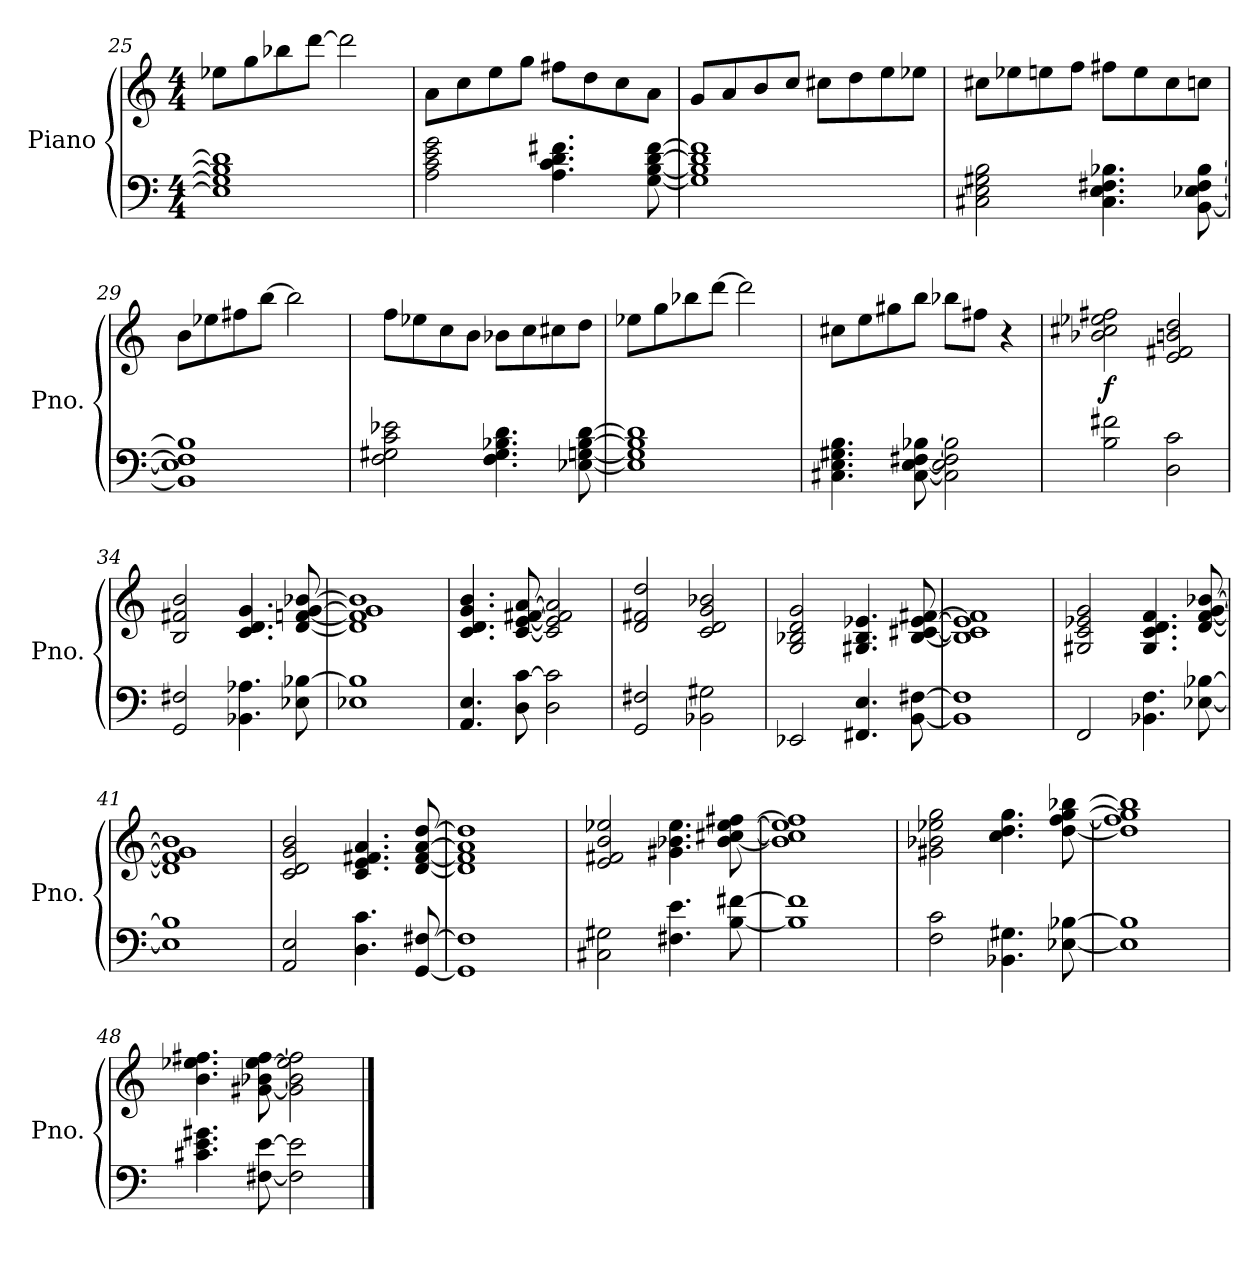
**kern	**kern	**dynam
*part1	*part1	*part1
*staff2	*staff1	*staff1/2
*I"Piano	*	*
*I'Pno.	*	*
*clefF4	*clefG2	*
*k[]	*k[]	*
*M4/4	*M4/4	*
=25	=25	=25
1E-] 1G] 1B-] 1d]	8ee-X\L	.
.	8gg\	.
.	8bb-X\	.
.	[8ddd\J	.
.	2ddd\]	.
=26	=26	=26
2A\ 2c\ 2e\ 2g\	8a\L	.
.	8cc\	.
.	8ee\	.
.	8gg\J	.
4.A\ 4.c\ 4.d\ 4.f#X\	8ff#X\L	.
.	8dd\	.
.	8cc\	.
[8G\ [8B\ [8d\ [8f#\	8a\J	.
=27	=27	=27
1G] 1B] 1d] 1f#]	8g/L	.
.	8a/	.
.	8b/	.
.	8cc/J	.
.	8cc#X\L	.
.	8dd\	.
.	8ee\	.
.	8ee-X\J	.
!!LO:PB:g=z
=28	=28	=28
2C#X\ 2E\ 2G#X\ 2B\	8cc#X\L	.
.	8ee-X\	.
.	8een\	.
.	8ff\J	.
4.C#\ 4.E\ 4.F#X\ 4.B-X\	8ff#X\L	.
.	8ee\	.
.	8cc#\	.
[8BB\ [8E-X\ [8F#\ [8B-\	8ccn\J	.
=29	=29	=29
1BB] 1E-] 1F#] 1B-]	8b\L	.
.	8ee-X\	.
.	8ff#X\	.
.	[8bb\J	.
.	2bb\]	.
=30	=30	=30
2F\ 2G#X\ 2c\ 2e-X\	8ff\L	.
.	8ee-X\	.
.	8cc\	.
.	8b\J	.
4.F\ 4.G#\ 4.B-X\ 4.d\	8b-X\L	.
.	8cc\	.
.	8cc#X\	.
[8E-X\ [8Gn\ [8B-\ [8d\	8dd\J	.
=31	=31	=31
1E-] 1G] 1B-] 1d]	8ee-X\L	.
.	8gg\	.
.	8bb-X\	.
.	[8ddd\J	.
.	2ddd\]	.
!!LO:LB:g=z
=32	=32	=32
4.C#X\ 4.E\ 4.G#X\ 4.B\	8cc#X\L	.
.	8ee\	.
.	8gg#X\	.
[8C#\ [8E\ [8F#X\ [8B-X\	8bb\J	.
2C#\] 2E\] 2F#\] 2B-\]	8bb-X\L	.
.	8ff#X\J	.
.	4r	.
=33	=33	=33
!	!	!LO:DY:b
2B\ 2f#X\	2b-X\ 2cc#X\ 2ee-X\ 2ff#X\	f
2D\ 2c\	2e/ 2f#X/ 2bn/ 2dd/	.
=34	=34	=34
2GG/ 2F#X/	2B/ 2f#X/ 2b/	.
4.BB-X\ 4.A-X\	4.c/ 4.d/ 4.g/	.
8E-X\ [8B-X\	[8d/ [8fn/ [8g/ [8b-X/	.
=35	=35	=35
1E-X 1B-]	1d] 1f] 1g] 1b-]	.
=36	=36	=36
4.AA/ 4.E/	4.c/ 4.d/ 4.g/ 4.b/	.
8D\ [8c\	[8c/ [8e/ [8f#X/ [8a/	.
2D\ 2c\]	2c/] 2e/] 2f#/] 2a/]	.
=37	=37	=37
2GG/ 2F#X/	2d/ 2f#X/ 2dd/	.
2BB-X\ 2G#X\	2c/ 2d/ 2g/ 2b-X/	.
!!LO:LB:g=z
=38	=38	=38
2EE-X/	2G/ 2B-X/ 2d/ 2g/	.
4.FF#X/ 4.E/	4.G#X/ 4.B-/ 4.e-X/	.
[8BB\ [8F#X\	[8B-/ [8c#X/ [8e-/ [8f#X/	.
=39	=39	=39
1BB] 1F#]	1B-] 1c#] 1e-] 1f#]	.
=40	=40	=40
2FF/	2G#X/ 2c/ 2e-X/ 2g/	.
4.BB-X\ 4.F\	4.G#/ 4.c/ 4.d/ 4.f/	.
[8E-X\ [8B-X\	[8d/ [8f/ [8g/ [8b-X/	.
=41	=41	=41
1E-] 1B-]	1d] 1f] 1g] 1b-]	.
=42	=42	=42
2AA/ 2E/	2c/ 2d/ 2g/ 2b/	.
4.D\ 4.c\	4.c/ 4.e/ 4.f#X/ 4.a/	.
[8GG/ [8F#X/	[8d/ [8f#/ [8a/ [8dd/	.
=43	=43	=43
1GG] 1F#]	1d] 1f#] 1a] 1dd]	.
=44	=44	=44
2C#X\ 2G#X\	2e/ 2f#X/ 2b/ 2ee-X/	.
4.F#X\ 4.e\	4.g#X\ 4.b-X\ 4.ee-\	.
[8B\ [8f#X\	[8b-\ [8cc#X\ [8ee-\ [8ff#X\	.
=45	=45	=45
1B] 1f#]	1b-] 1cc#] 1ee-] 1ff#]	.
!!LO:LB:g=z
=46	=46	=46
2F\ 2c\	2g#X\ 2b-X\ 2ee-X\ 2gg\	.
4.BB-X\ 4.G#X\	4.cc\ 4.dd\ 4.gg\	.
[8E-X\ [8B-X\	[8dd\ [8ff\ [8gg\ [8bb-X\	.
=47	=47	=47
1E-] 1B-]	1dd] 1ff] 1gg] 1bb-]	.
=48	=48	=48
4.c#X\ 4.e\ 4.g#X\	4.b\ 4.ee-X\ 4.ff#X\	.
[8F#X\ [8e\	[8g#X\ [8b-X\ [8ee-\ [8ff#\	.
2F#\] 2e\]	2g#\] 2b-\] 2ee-\] 2ff#\]	.
==	==	==
*-	*-	*-
